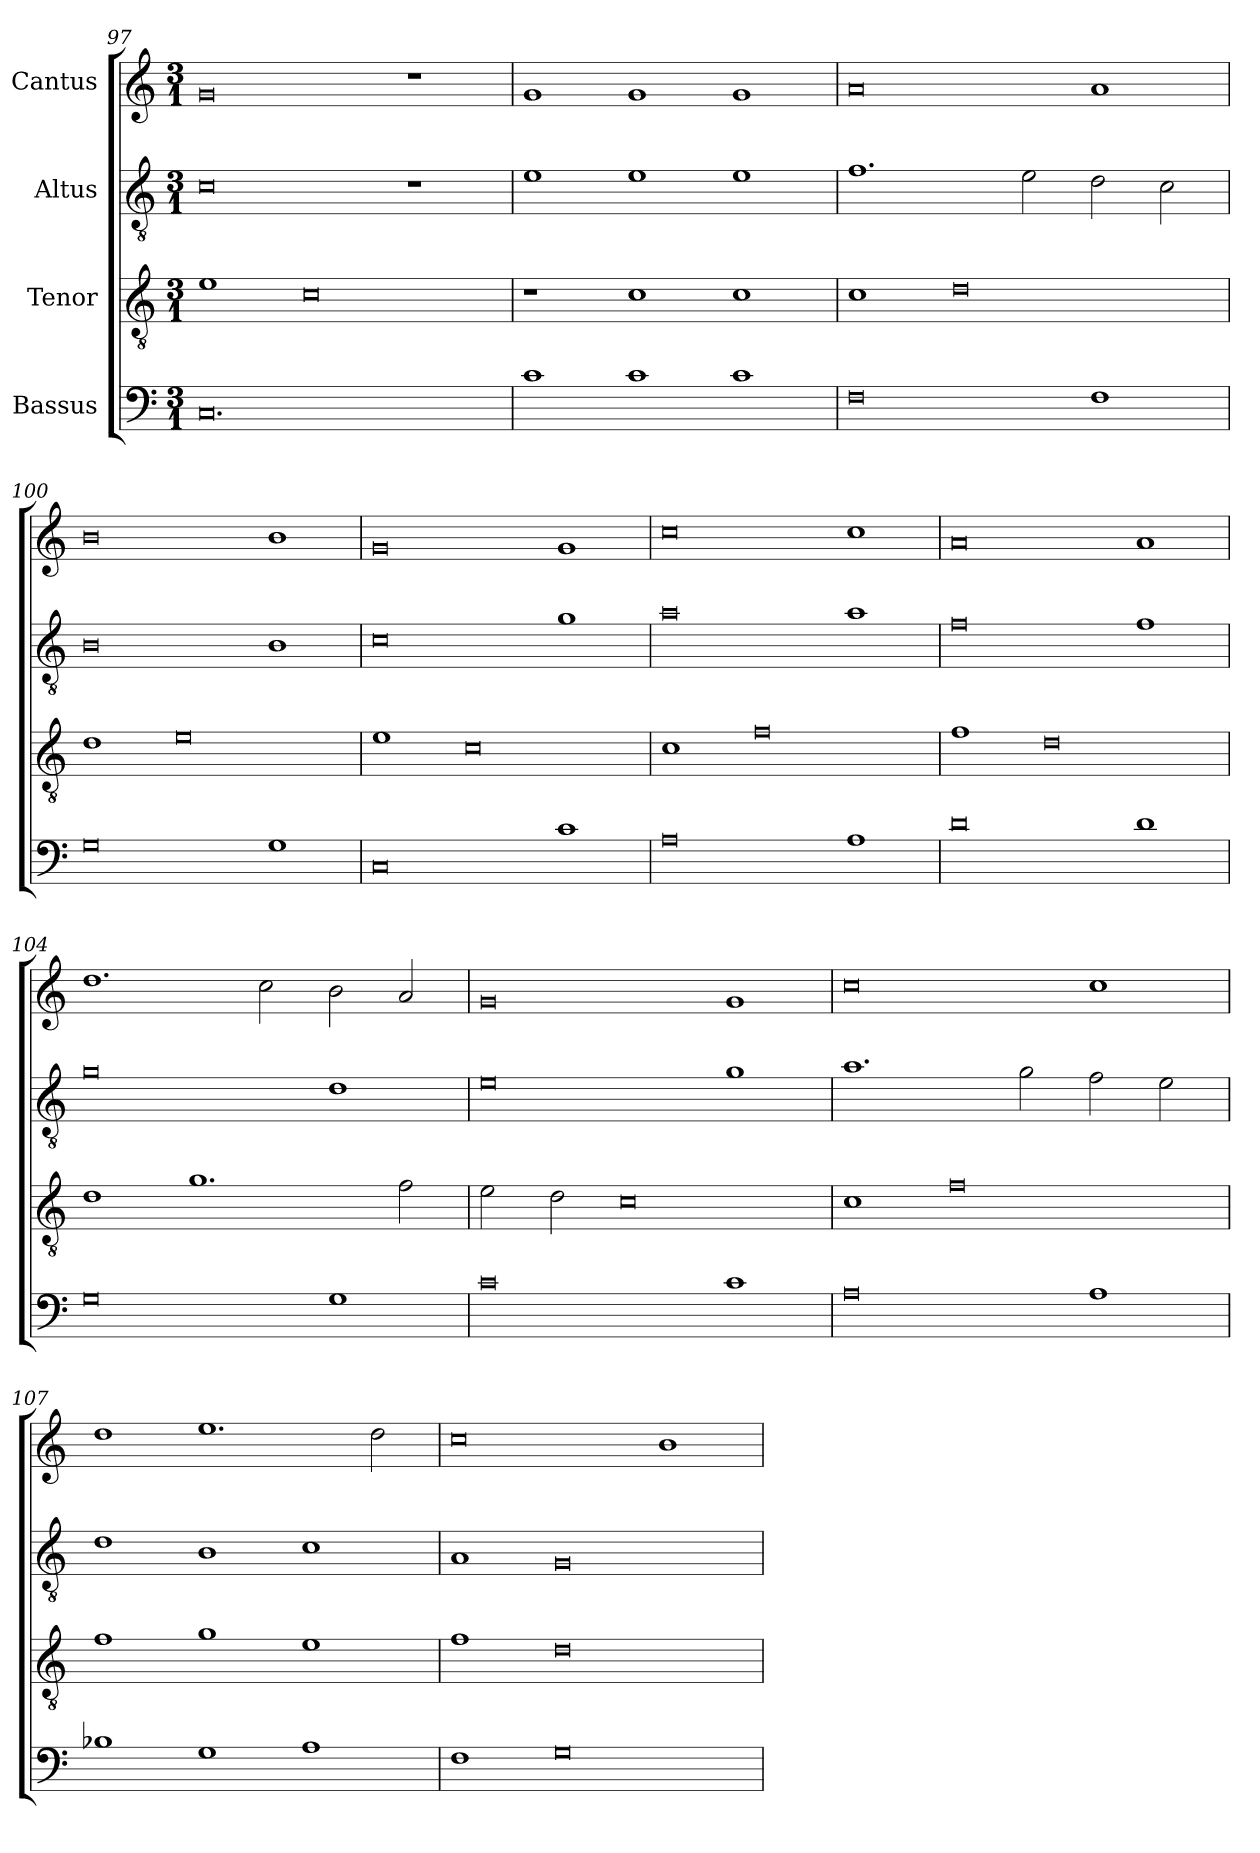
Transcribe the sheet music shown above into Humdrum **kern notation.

**kern	**kern	**kern	**kern
*part4	*part3	*part2	*part1
*staff4	*staff3	*staff2	*staff1
*I"Bassus	*I"Tenor	*I"Altus	*I"Cantus
*clefF4	*clefGv2	*clefGv2	*clefG2
*	*ITrd7c12	*ITrd7c12	*
*k[]	*k[]	*k[]	*k[]
*C:	*C:	*C:	*C:
*M3/1	*M3/1	*M3/1	*M3/1
=97	=97	=97	=97
0.Ci	1Ei	0Ci	0gi
.	0Ci	.	.
.	.	1r	1r
=98	=98	=98	=98
1ci	1r	1Ei	1gi
1ci	1Ci	1Ei	1gi
1ci	1Ci	1Ei	1gi
!!LO:LB:g=z
=99	=99	=99	=99
0Fi	1Ci	1.Fi	0ai
.	0Di	.	.
.	.	2Ei\	.
1Fi	.	2Di\	1ai
.	.	2Ci\	.
=100	=100	=100	=100
0Gi	1Di	0BBi	0bi
.	0Ei	.	.
1Gi	.	1BBi	1bi
=101	=101	=101	=101
0Ci	1Ei	0Ci	0gi
.	0Ci	.	.
1ci	.	1Gi	1gi
=102	=102	=102	=102
0Ai	1Ci	0Ai	0cci
.	0Fi	.	.
1Ai	.	1Ai	1cci
=103	=103	=103	=103
0di	1Fi	0Fi	0ai
.	0Di	.	.
1di	.	1Fi	1ai
!!LO:PB:g=z
=104	=104	=104	=104
0Gi	1Di	0Gi	1.ddi
.	1.Gi	.	.
.	.	.	2cci\
1Gi	.	1Di	2bi\
.	2Fi\	.	2ai/
=105	=105	=105	=105
0ci	2Ei\	0Ei	0gi
.	2Di\	.	.
.	0Ci	.	.
1ci	.	1Gi	1gi
=106	=106	=106	=106
0Ai	1Ci	1.Ai	0cci
.	0Fi	.	.
.	.	2Gi\	.
1Ai	.	2Fi\	1cci
.	.	2Ei\	.
=107	=107	=107	=107
1B-Xi	1Fi	1Di	1ddi
1Gi	1Gi	1BBi	1.eei
1Ai	1Ei	1Ci	.
.	.	.	2ddi\
=108	=108	=108	=108
1Fi	1Fi	1AAi	0cci
0Gi	0Di	0GGi	.
.	.	.	1bi
=	=	=	=
*-	*-	*-	*-
